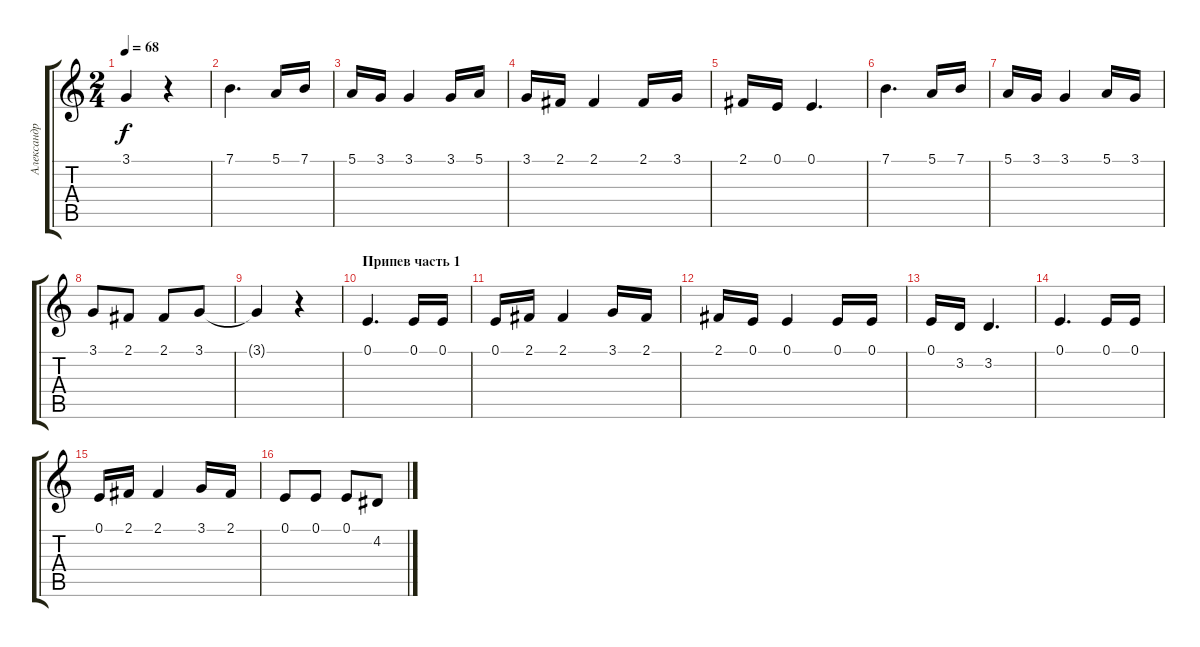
\track ("Александр Булгаков" "Александр ") {instrument flute}
\staff {score tabs}
\tuning (E4 B3 G3 D3 A2 E2) {hide}
\ts (2 4)
\tempo 68
\clef g2
\ks c
3.1{t}.4{dy f} r.4 |
7.1.4{d} 5.1.16 7.1.16 |
5.1.16 3.1.16 3.1.4 3.1.16 5.1.16 |
3.1.16 2.1.16 2.1.4 2.1.16 3.1.16 |
2.1.16 0.1.16 0.1.4{d} |
7.1.4{d} 5.1.16 7.1.16 |
5.1.16 3.1.16 3.1.4 5.1.16 3.1.16 |
3.1.8 2.1.8 2.1.8 3.1.8 |
3.1{t}.4 r.4 |
\section ("" "Припев часть 1")
0.1.4{d} 0.1.16 0.1.16 |
0.1.16 2.1.16 2.1.4 3.1.16 2.1.16 |
2.1.16 0.1.16 0.1.4 0.1.16 0.1.16 |
0.1.16 3.2.16 3.2.4{d} |
0.1.4{d} 0.1.16 0.1.16 |
0.1.16 2.1.16 2.1.4 3.1.16 2.1.16 |
0.1.8 0.1.8 0.1.8 4.2.8
